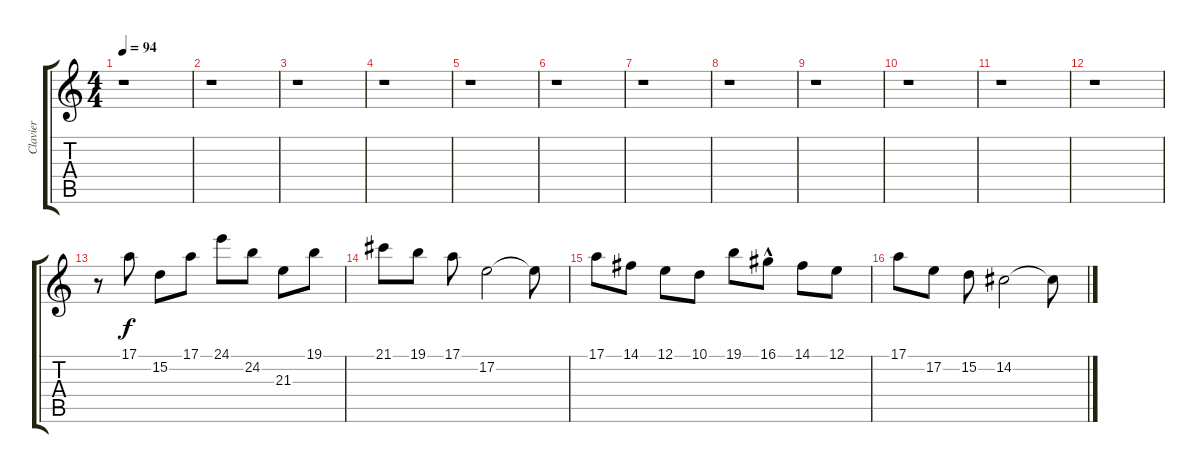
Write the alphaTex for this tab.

\track ("Clavier" "Clavier") {instrument electricpiano1}
\staff {score tabs}
\tuning (E4 B3 G3 D3 A2 E2) {hide}
\ts (4 4)
\tempo 94
\clef g2
\ks c
r.1{dy f} |
r.1 |
r.1 |
r.1 |
r.1 |
r.1 |
r.1 |
r.1 |
r.1 |
r.1 |
r.1 |
r.1 |
r.8 17.1.8 15.2.8 17.1.8 24.1.8 24.2.8 21.3.8 19.1.8 |
21.1.8 19.1.8 17.1.8 17.2.2 17.2{t}.8 |
17.1.8 14.1.8 12.1.8 10.1.8 19.1.8 16.1{hac}.8 14.1.8 12.1.8 |
17.1.8 17.2.8 15.2.8 14.2.2 14.2{t}.8
